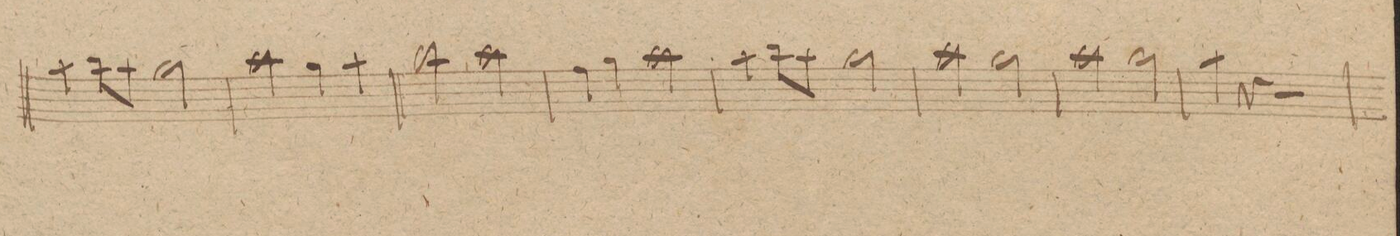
**kern	**dynam
*I"Flauto. 2do	*
*clefG2	*
*k[f#c#g#]	*
*met(c|)	*
*M2/2	*
4aa\]	.
8bb\L	.
8aa\J	.
2gg#\	.
=225	=225
2aa\	.
4gg#\	.
4aa\	.
=226	=226
2bb\	.
2aa\	.
=227	=227
4ff#\	.
4gg#\	.
2aa\	.
=228	=228
4aa\	.
8bb\L	.
8aa\J	.
2gg#\	.
=229	=229
2aa\	.
2gg#\	.
=230	=230
2aa\	.
2gg#\	.
=231	=231
4aa\	.
4r	.
2r	.
=232	=232
*-	*-
